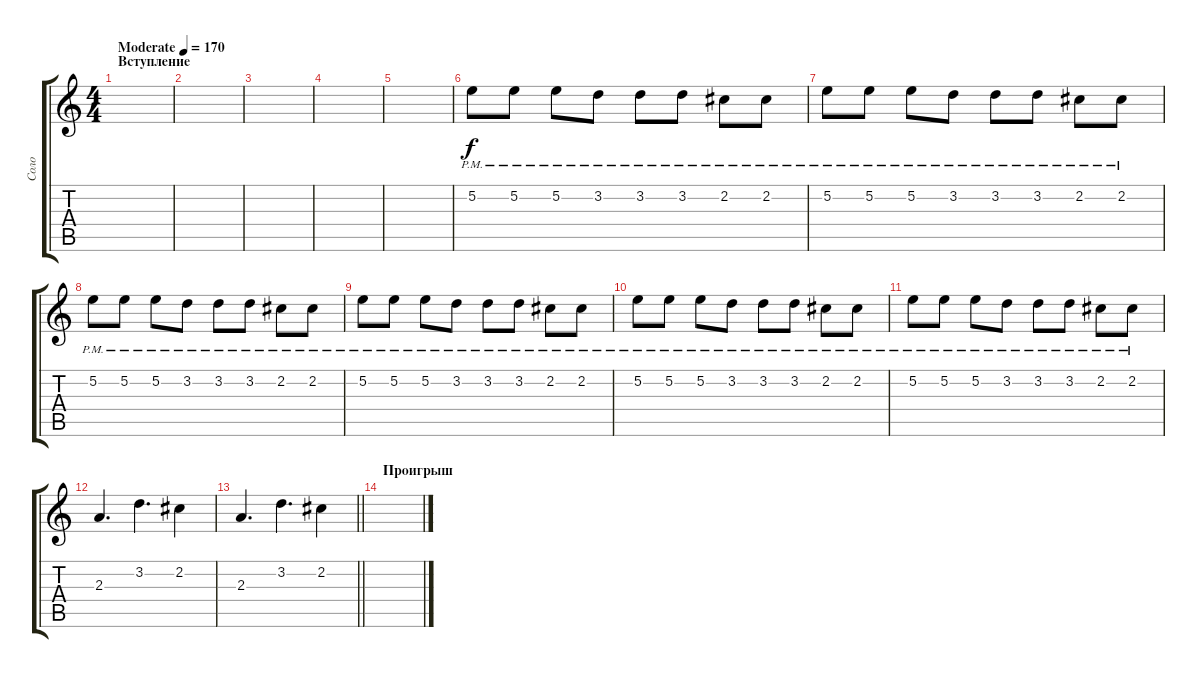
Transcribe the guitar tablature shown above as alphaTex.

\track ("Соло" "Соло") {instrument overdrivenguitar}
\staff {score tabs}
\tuning (E4 B3 G3 D3 A2 E2) {hide}
\ts (4 4)
\section ("" "Вступление")
\tempo (170 "Moderate")
\clef g2
\ks c
|
|
|
|
|
5.2{pm}.8 5.2{pm}.8 5.2{pm}.8 3.2{pm}.8 3.2{pm}.8 3.2{pm}.8 2.2{pm}.8 2.2{pm}.8 |
5.2{pm}.8 5.2{pm}.8 5.2{pm}.8 3.2{pm}.8 3.2{pm}.8 3.2{pm}.8 2.2{pm}.8 2.2{pm}.8 |
5.2{pm}.8 5.2{pm}.8 5.2{pm}.8 3.2{pm}.8 3.2{pm}.8 3.2{pm}.8 2.2{pm}.8 2.2{pm}.8 |
5.2{pm}.8 5.2{pm}.8 5.2{pm}.8 3.2{pm}.8 3.2{pm}.8 3.2{pm}.8 2.2{pm}.8 2.2{pm}.8 |
5.2{pm}.8 5.2{pm}.8 5.2{pm}.8 3.2{pm}.8 3.2{pm}.8 3.2{pm}.8 2.2{pm}.8 2.2{pm}.8 |
5.2{pm}.8 5.2{pm}.8 5.2{pm}.8 3.2{pm}.8 3.2{pm}.8 3.2{pm}.8 2.2{pm}.8 2.2{pm}.8 |
2.3.4{d} 3.2.4{d} 2.2.4 |
\barLineRight lightlight
2.3.4{d} 3.2.4{d} 2.2.4 |
\section ("" "Проигрыш")
